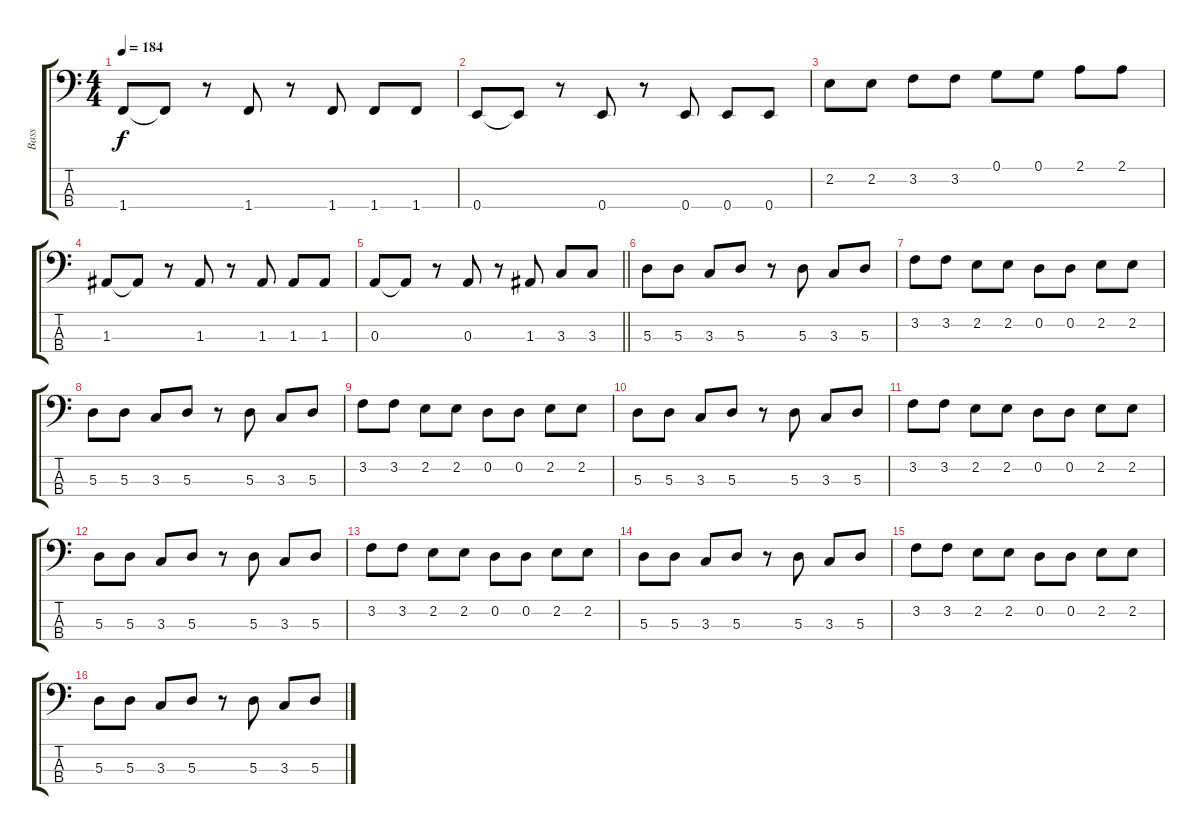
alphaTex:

\track ("Bass" "Bass") {instrument electricbasspick}
\staff {score tabs}
\tuning (G2 D2 A1 E1) {hide}
\ts (4 4)
\tempo 184
\clef f4
\ks c
1.4.8{dy f} 1.4{t}.8 r.8 1.4.8 r.8 1.4.8 1.4.8 1.4.8 |
0.4.8 0.4{t}.8 r.8 0.4.8 r.8 0.4.8 0.4.8 0.4.8 |
2.2.8 2.2.8 3.2.8 3.2.8 0.1.8 0.1.8 2.1.8 2.1.8 |
1.3.8 1.3{t}.8 r.8 1.3.8 r.8 1.3.8 1.3.8 1.3.8 |
\barLineRight lightlight
0.3.8 0.3{t}.8 r.8 0.3.8 r.8 1.3.8 3.3.8 3.3.8 |
5.3.8 5.3.8 3.3.8 5.3.8 r.8 5.3.8 3.3.8 5.3.8 |
3.2.8 3.2.8 2.2.8 2.2.8 0.2.8 0.2.8 2.2.8 2.2.8 |
5.3.8 5.3.8 3.3.8 5.3.8 r.8 5.3.8 3.3.8 5.3.8 |
3.2.8 3.2.8 2.2.8 2.2.8 0.2.8 0.2.8 2.2.8 2.2.8 |
5.3.8 5.3.8 3.3.8 5.3.8 r.8 5.3.8 3.3.8 5.3.8 |
3.2.8 3.2.8 2.2.8 2.2.8 0.2.8 0.2.8 2.2.8 2.2.8 |
5.3.8 5.3.8 3.3.8 5.3.8 r.8 5.3.8 3.3.8 5.3.8 |
3.2.8 3.2.8 2.2.8 2.2.8 0.2.8 0.2.8 2.2.8 2.2.8 |
5.3.8 5.3.8 3.3.8 5.3.8 r.8 5.3.8 3.3.8 5.3.8 |
3.2.8 3.2.8 2.2.8 2.2.8 0.2.8 0.2.8 2.2.8 2.2.8 |
5.3.8 5.3.8 3.3.8 5.3.8 r.8 5.3.8 3.3.8 5.3.8
